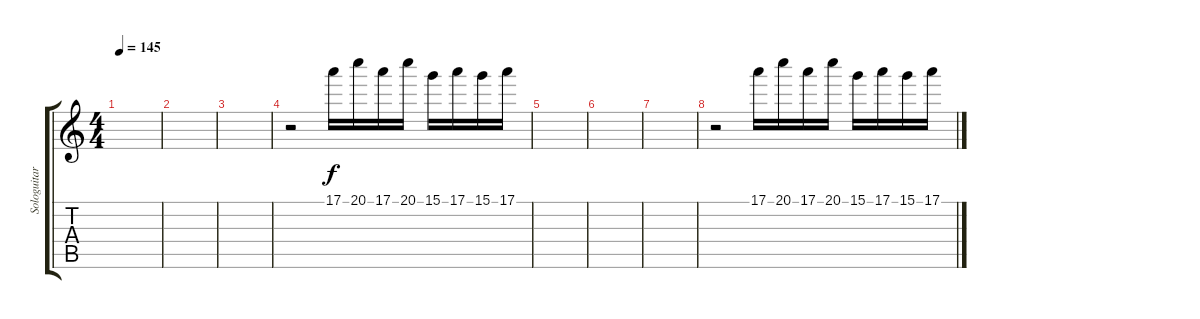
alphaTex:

\track ("Sologuitar" "Sologuitar") {instrument distortionguitar}
\staff {score tabs}
\tuning (E4 B3 G3 D3 A2 E2) {hide}
\ts (4 4)
\tempo 145
\clef g2
\ks c
|
|
|
r.2{balance 0} 17.1.16 20.1.16 17.1.16 20.1.16 15.1.16 17.1.16 15.1.16 17.1.16 |
|
|
|
r.2{balance 16} 17.1.16 20.1.16 17.1.16 20.1.16 15.1.16 17.1.16 15.1.16 17.1.16
